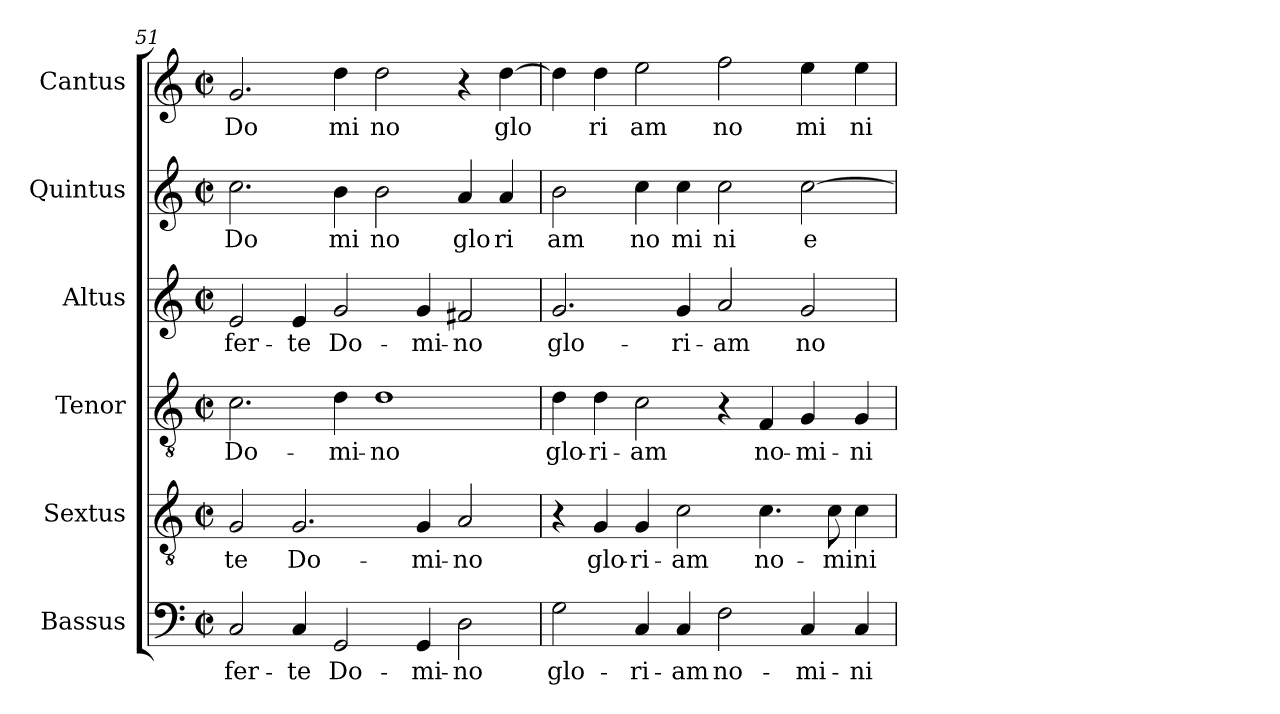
**kern	**text	**kern	**text	**kern	**text	**kern	**text	**kern	**text	**kern	**text
*part6	*part6	*part5	*part5	*part4	*part4	*part3	*part3	*part2	*part2	*part1	*part1
*staff6	*staff6	*staff5	*staff5	*staff4	*staff4	*staff3	*staff3	*staff2	*staff2	*staff1	*staff1
*I"Bassus	*	*I"Sextus	*	*I"Tenor	*	*I"Altus	*	*I"Quintus	*	*I"Cantus	*
*clefF4	*	*clefGv2	*	*clefGv2	*	*clefG2	*	*clefG2	*	*clefG2	*
*	*	*k[]	*	*	*	*	*	*	*	*	*
*	*	*C:	*	*	*	*	*	*	*	*	*
*M2/2	*	*M2/2	*	*M2/2	*	*M2/2	*	*M2/2	*	*M2/2	*
*met(c|)	*	*met(c|)	*	*met(c|)	*	*met(c|)	*	*met(c|)	*	*met(c|)	*
=51	=51	=51	=51	=51	=51	=51	=51	=51	=51	=51	=51
!	!LO:LY:b:cj	!	!LO:LY:b:cj	!	!LO:LY:b:cj	!	!LO:LY:b:cj	!	!LO:LY:b:cj	!	!LO:LY:b:cj
2C/	-fer-	2G/	-te	2.c\	Do-	2e/	-fer-	2.cc\	Do	2.g/	Do
!	!LO:LY:b:cj	!	!LO:LY:b:cj	!	!	!	!LO:LY:b:cj	!	!	!	!
4C/	-te	2.G/	Do-	.	.	4e/	-te	.	.	.	.
!	!LO:LY:b:cj	!	!	!	!LO:LY:b:cj	!	!LO:LY:b:cj	!	!LO:LY:b:cj	!	!LO:LY:b:cj
2GG/	Do-	.	.	4d\	-mi-	2g/	Do-	4b\	mi	4dd\	mi
!	!	!	!	!	!LO:LY:b:cj	!	!	!	!LO:LY:b:cj	!	!LO:LY:b:cj
.	.	.	.	1d	-no	.	.	2b\	no	2dd\	no
!	!LO:LY:b:cj	!	!LO:LY:b:cj	!	!	!	!LO:LY:b:cj	!	!	!	!
4GG/	-mi-	4G/	-mi-	.	.	4g/	-mi-	.	.	.	.
!	!LO:LY:b:cj	!	!LO:LY:b:cj	!	!	!	!LO:LY:b:cj	!	!LO:LY:b:cj	!	!
2D\	-no	2A/	-no	.	.	2f#X/	-no	4a/	glo	4r	.
!	!	!	!	!	!	!	!	!	!LO:LY:b:cj	!	!LO:LY:b
.	.	.	.	.	.	.	.	4a/	ri	[>4dd\	glo
=52	=52	=52	=52	=52	=52	=52	=52	=52	=52	=52	=52
!	!LO:LY:b:cj	!	!	!	!LO:LY:b:cj	!	!LO:LY:b:cj	!	!LO:LY:b:cj	!	!
2G\	glo-	4r	.	4d\	glo-	2.g/	glo-	2b\	am	4dd\]	.
!	!	!	!LO:LY:b:cj	!	!LO:LY:b:cj	!	!	!	!	!	!LO:LY:b:cj
.	.	4G/	glo-	4d\	-ri-	.	.	.	.	4dd\	ri
!	!LO:LY:b:cj	!	!LO:LY:b:cj	!	!LO:LY:b:cj	!	!	!	!LO:LY:b:cj	!	!LO:LY:b:cj
4C/	-ri-	4G/	-ri-	2c\	-am	.	.	4cc\	no	2ee\	am
!	!LO:LY:b:cj	!	!LO:LY:b:cj	!	!	!	!LO:LY:b:cj	!	!LO:LY:b:cj	!	!
4C/	-am	2c\	-am	.	.	4g/	-ri-	4cc\	mi	.	.
!	!LO:LY:b:cj	!	!	!	!	!	!LO:LY:b:cj	!	!LO:LY:b:cj	!	!LO:LY:b:cj
2F\	no-	.	.	4r	.	2a/	-am	2cc\	ni	2ff\	no
!	!	!	!LO:LY:b:cj	!	!LO:LY:b:cj	!	!	!	!	!	!
.	.	4.c\	no-	4F/	no-	.	.	.	.	.	.
!	!LO:LY:b:cj	!	!	!	!LO:LY:b:cj	!	!LO:LY:b:cj	!	!LO:LY:b:cj	!	!LO:LY:b:cj
4C/	-mi-	.	.	4G/	-mi-	2g/	no-	[>2cc\	e	4ee\	mi
!	!	!	!LO:LY:b:cj	!	!	!	!	!	!	!	!
.	.	8c\	-mini	.	.	.	.	.	.	.	.
!	!LO:LY:b:cj	!	!	!	!LO:LY:b:cj	!	!	!	!	!	!LO:LY:b:cj
4C/	-ni	4c\	.	4G/	-ni	.	.	.	.	4ee\	ni
=	=	=	=	=	=	=	=	=	=	=	=
*-	*-	*-	*-	*-	*-	*-	*-	*-	*-	*-	*-
